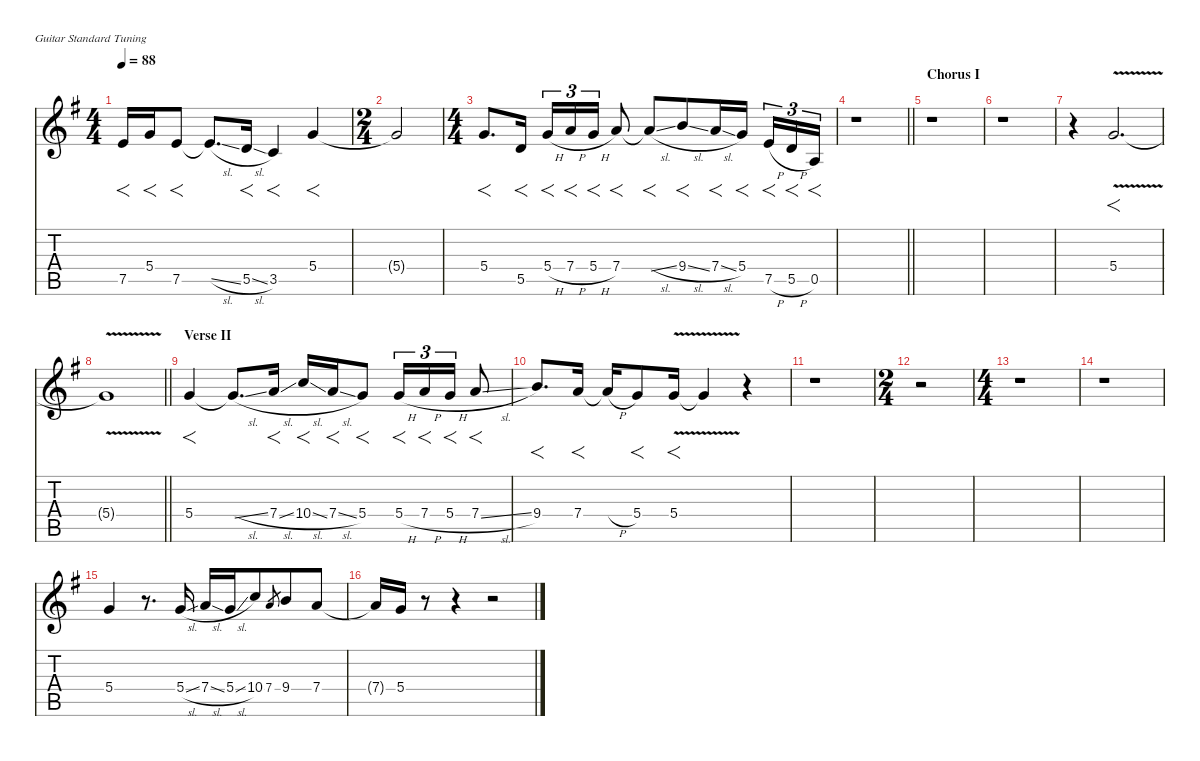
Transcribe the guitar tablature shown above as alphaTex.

\defaultSystemsLayout 4
\hideDynamics
\bracketExtendMode nobrackets
\singleTrackTrackNamePolicy hidden
\multiTrackTrackNamePolicy hidden
\firstSystemTrackNameMode fullname
\firstSystemTrackNameOrientation horizontal
\otherSystemsTrackNameOrientation horizontal
\track ("Lead Guitar" "jz.guit.") {instrument electricguitarjazz}
\staff {score tabs}
\tuning (E4 B3 G3 D3 A2 E2)
\ts (4 4)
\tempo 88
\clef g2
\ks g
7.5{acc forcenatural}.16{f dy f beam Up} 5.4{acc forcenatural}.16{f beam Up} 7.5{acc forcenatural}.8{f beam Up} 7.5{sl t acc forcenatural}.8{d beam Up} 5.5{sl acc forcenatural}.16{f beam Up} 3.5{acc forcenatural}.4{f beam Up} 5.4{acc forcenatural}.4{f beam Up} |
\ts (2 4)
\beaming (8 2 2)
5.4{t acc forcenatural}.2{beam Up} |
\ts (4 4)
\beaming (8 2 2 4)
5.4{acc forcenatural}.8{f d beam Up} 5.5{acc forcenatural}.16{f beam Up} 5.4{h acc forcenatural}.16{f tu (3 2) beam Up} 7.4{h acc forcenatural}.16{f tu (3 2) beam Up} 5.4{h acc forcenatural}.16{f tu (3 2) beam Up} 7.4{acc forcenatural}.8{f beam Up} 7.4{sl t acc forcenatural}.8{f beam Up} 9.4{sl acc forcenatural}.8{f beam Up} 7.4{sl acc forcenatural}.16{f beam Up} 5.4{acc forcenatural}.16{f beam Up} 7.5{h acc forcenatural}.16{f tu (3 2) beam Up} 5.5{h acc forcenatural}.16{f tu (3 2) beam Up} 0.5{acc forcenatural}.16{f tu (3 2) beam Up} |
\barLineRight lightlight
r.1{beam Down} |
\section ("" "Chorus I")
r.1{beam Down} |
r.1{beam Down} |
r.4{beam Down} 5.4{v acc forcenatural}.2{f d beam Up} |
\barLineRight lightlight
5.4{v t acc forcenatural}.1{beam Up} |
\section ("" "Verse II")
5.4{acc forcenatural}.4{f beam Up} 5.4{sl t acc forcenatural}.8{d beam Up} 7.4{sl acc forcenatural}.16{f beam Up} 10.4{sl acc forcenatural}.16{f beam Up} 7.4{sl acc forcenatural}.16{f beam Up} 5.4{acc forcenatural}.8{f beam Up} 5.4{h acc forcenatural}.16{f tu (3 2) beam Up} 7.4{h acc forcenatural}.16{f tu (3 2) beam Up} 5.4{h acc forcenatural}.16{f tu (3 2) beam Up} 7.4{sl acc forcenatural}.8{f beam Up} |
9.4{acc forcenatural}.8{f d beam Up} 7.4{acc forcenatural}.16{f beam Up} 7.4{h t acc forcenatural}.16{beam Up} 5.4{acc forcenatural}.8{f beam Up} 5.4{v acc forcenatural}.16{f beam Up} 5.4{v t acc forcenatural}.4{beam Up} r.4{beam Up} |
r.1{beam Down} |
\ts (2 4)
\beaming (8 2 2)
r.2{beam Down} |
\ts (4 4)
\beaming (8 2 2 4)
r.1{beam Down} |
r.1{beam Down} |
5.4{acc forcenatural}.4{beam Up} r.8{d beam Up} 5.4{sl acc forcenatural}.16{beam Up} 7.4{sl acc forcenatural}.16{beam Up} 5.4{sl acc forcenatural}.16{beam Up} 10.4{acc forcenatural}.8{beam Up} 7.4{acc forcenatural}.8{gr dy mf beam Up} 9.4{acc forcenatural}.8{dy f beam Up} 7.4{acc forcenatural}.8{beam Up} |
7.4{t acc forcenatural}.16{beam Up} 5.4{acc forcenatural}.16{beam Up} r.8{beam Up} r.4{beam Up} r.2{beam Up}
